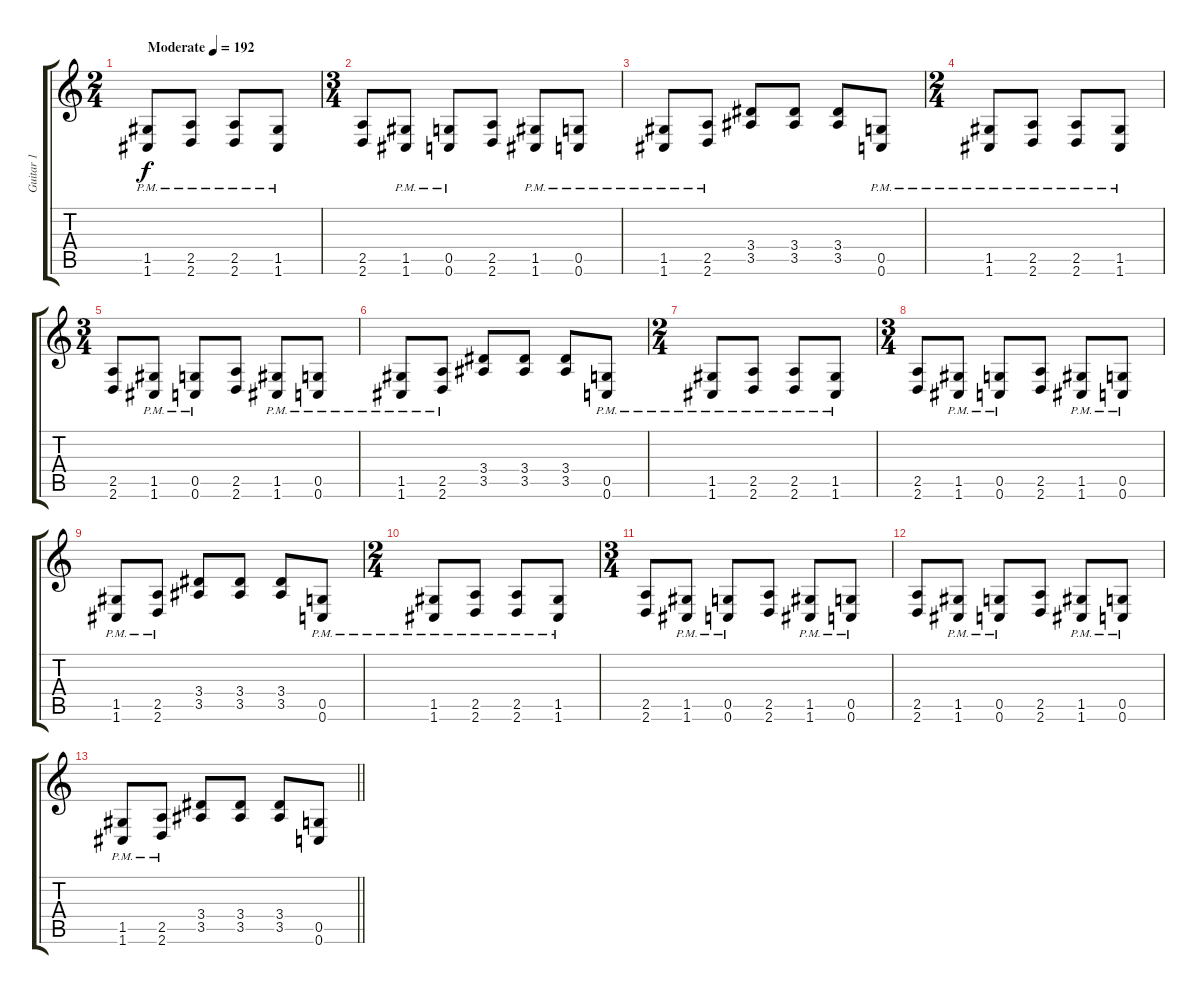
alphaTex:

\track ("Guitar 1" "Guitar 1") {instrument overdrivenguitar}
\staff {score tabs}
\tuning (D4 A3 F3 C3 G2 C2) {hide}
\ts (2 4)
\tempo (192 "Moderate")
\clef g2
\ks c
(1.5{pm} 1.6{pm}).8{dy f instrument overdrivenguitar} (2.5{pm} 2.6{pm}).8 (2.5{pm} 2.6{pm}).8 (1.5{pm} 1.6{pm}).8 |
\ts (3 4)
(2.5 2.6).8 (1.5{pm} 1.6{pm}).8 (0.5{pm} 0.6{pm}).8 (2.5 2.6).8 (1.5{pm} 1.6{pm}).8 (0.5{pm} 0.6{pm}).8 |
(1.5{pm} 1.6{pm}).8 (2.5{pm} 2.6{pm}).8 (3.4 3.5).8 (3.4 3.5).8 (3.4 3.5).8 (0.5{pm} 0.6{pm}).8 |
\ts (2 4)
(1.5{pm} 1.6{pm}).8 (2.5{pm} 2.6{pm}).8 (2.5{pm} 2.6{pm}).8 (1.5{pm} 1.6{pm}).8 |
\ts (3 4)
(2.5 2.6).8 (1.5{pm} 1.6{pm}).8 (0.5{pm} 0.6{pm}).8 (2.5 2.6).8 (1.5{pm} 1.6{pm}).8 (0.5{pm} 0.6{pm}).8 |
(1.5{pm} 1.6{pm}).8 (2.5{pm} 2.6{pm}).8 (3.4 3.5).8 (3.4 3.5).8 (3.4 3.5).8 (0.5{pm} 0.6{pm}).8 |
\ts (2 4)
(1.5{pm} 1.6{pm}).8 (2.5{pm} 2.6{pm}).8 (2.5{pm} 2.6{pm}).8 (1.5{pm} 1.6{pm}).8 |
\ts (3 4)
(2.5 2.6).8 (1.5{pm} 1.6{pm}).8 (0.5{pm} 0.6{pm}).8 (2.5 2.6).8 (1.5{pm} 1.6{pm}).8 (0.5{pm} 0.6{pm}).8 |
(1.5{pm} 1.6{pm}).8 (2.5{pm} 2.6{pm}).8 (3.4 3.5).8 (3.4 3.5).8 (3.4 3.5).8 (0.5{pm} 0.6{pm}).8 |
\ts (2 4)
(1.5{pm} 1.6{pm}).8 (2.5{pm} 2.6{pm}).8 (2.5{pm} 2.6{pm}).8 (1.5{pm} 1.6{pm}).8 |
\ts (3 4)
(2.5 2.6).8 (1.5{pm} 1.6{pm}).8 (0.5{pm} 0.6{pm}).8 (2.5 2.6).8 (1.5{pm} 1.6{pm}).8 (0.5{pm} 0.6{pm}).8 |
(2.5 2.6).8 (1.5{pm} 1.6{pm}).8 (0.5{pm} 0.6{pm}).8 (2.5 2.6).8 (1.5{pm} 1.6{pm}).8 (0.5{pm} 0.6{pm}).8 |
\barLineRight lightlight
(1.5{pm} 1.6{pm}).8 (2.5{pm} 2.6{pm}).8 (3.4 3.5).8 (3.4 3.5).8 (3.4 3.5).8 (0.5 0.6).8
